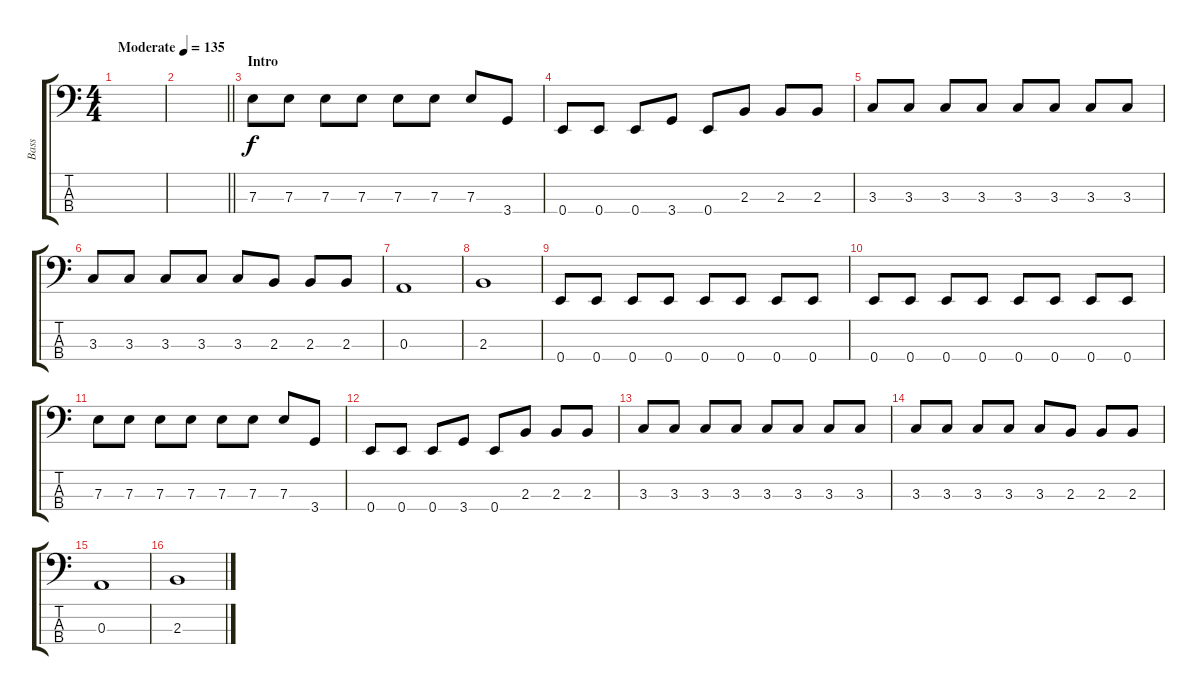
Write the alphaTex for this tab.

\track ("Bass" "Bass") {instrument electricbassfinger}
\staff {score tabs}
\tuning (G2 D2 A1 E1) {hide}
\ts (4 4)
\section ("" "")
\tempo (135 "Moderate")
\clef f4
\ks c
|
\barLineRight lightlight
|
\section ("" "Intro")
7.3.8 7.3.8 7.3.8 7.3.8 7.3.8 7.3.8 7.3.8 3.4.8 |
0.4.8 0.4.8 0.4.8 3.4.8 0.4.8 2.3.8 2.3.8 2.3.8 |
3.3.8 3.3.8 3.3.8 3.3.8 3.3.8 3.3.8 3.3.8 3.3.8 |
3.3.8 3.3.8 3.3.8 3.3.8 3.3.8 2.3.8 2.3.8 2.3.8 |
0.3.1 |
2.3.1 |
0.4.8 0.4.8 0.4.8 0.4.8 0.4.8 0.4.8 0.4.8 0.4.8 |
0.4.8 0.4.8 0.4.8 0.4.8 0.4.8 0.4.8 0.4.8 0.4.8 |
7.3.8 7.3.8 7.3.8 7.3.8 7.3.8 7.3.8 7.3.8 3.4.8 |
0.4.8 0.4.8 0.4.8 3.4.8 0.4.8 2.3.8 2.3.8 2.3.8 |
3.3.8 3.3.8 3.3.8 3.3.8 3.3.8 3.3.8 3.3.8 3.3.8 |
3.3.8 3.3.8 3.3.8 3.3.8 3.3.8 2.3.8 2.3.8 2.3.8 |
0.3.1 |
2.3.1
